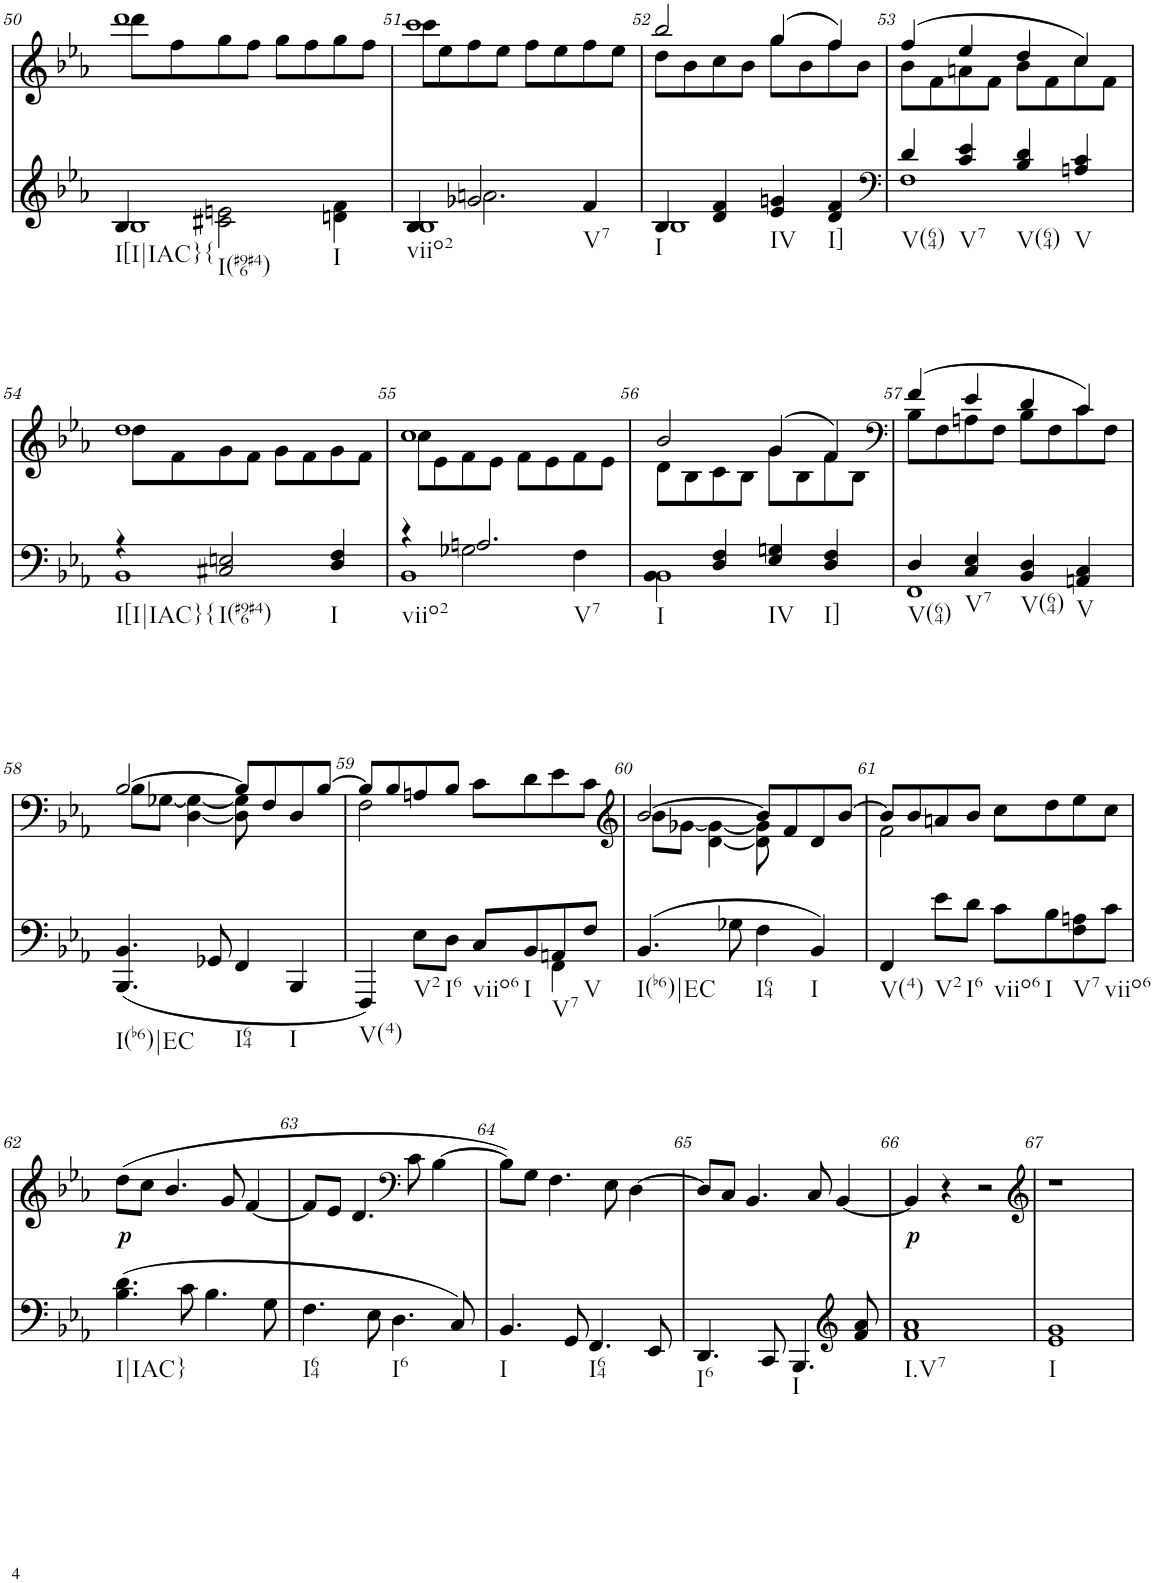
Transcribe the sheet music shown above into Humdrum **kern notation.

**kern	**kern	**text
*part2	*part1	*part1
*staff2	*staff1	*staff1
*I"piano	*I"piano	*
*I'Pno	*I'Pno	*
!!LO:PB:g=z
*clefG2	*clefG2	*
*k[b-e-a-]	*k[b-e-a-]	*
*E-:	*E-:	*
*M2/2	*M2/2	*
*met(c|)	*met(c|)	*
=50	=50	=50
*^	*^	*
!LO:TX:b:t=I[I|IAC}{	!	!	!	!
4B-/	1B-	1ddd	8ddd\L	.
.	.	.	8ff\	.
!LO:TX:b:t=I(#96#4)	!	!	!	!
2c#X\ 2en\	.	.	8gg\	.
.	.	.	8ff\J	.
.	.	.	8gg\L	.
.	.	.	8ff\	.
!LO:TX:b:t=I	!	!	!	!
4dn\ 4f\	.	.	8gg\	.
.	.	.	8ff\J	.
=51	=51	=51	=51	=51
*	*^	*	*	*
!LO:TX:b:t=viio2	!	!	!	!	!
4B-/	4ryy	1B-	1ccc	8ccc\L	.
.	.	.	.	8ee-\	.
2g-X/	2.an\	.	.	8ff\	.
.	.	.	.	8ee-\J	.
.	.	.	.	8ff\L	.
.	.	.	.	8ee-\	.
!LO:TX:b:t=V7	!	!	!	!	!
4f/	.	.	.	8ff\	.
.	.	.	.	8ee-\J	.
*	*v	*v	*	*	*
=52	=52	=52	=52	=52
!LO:TX:b:t=I	!	!	!	!
4B-/	1B-	2bb-/	8dd\L	.
.	.	.	8b-\	.
4d/ 4f/	.	.	8cc\	.
.	.	.	8b-\J	.
!LO:TX:b:t=IV	!	!	!	!
4e-/ 4gn/	.	(4gg/	8gg\L	.
.	.	.	8b-\	.
!LO:TX:b:t=I]	!	!	!	!
4d/ 4f/	.	4ff/)	8ff\	.
.	.	.	8b-\J	.
=53	=53	=53	=53	=53
*clefF4	*	*	*	*
!LO:TX:b:t=V(64)	!	!	!	!
4d/	1F	(4ff/	8b-\L	.
.	.	.	8f\	.
!LO:TX:b:t=V7	!	!	!	!
4c/ 4e-/	.	4ee-/	8an\	.
.	.	.	8f\J	.
!LO:TX:b:t=V(64)	!	!	!	!
4B-/ 4d/	.	4dd/	8b-\L	.
.	.	.	8f\	.
!LO:TX:b:t=V	!	!	!	!
4An/ 4c/	.	4cc/)	8cc\	.
.	.	.	8f\J	.
!!LO:LB:g=z	!!
=54	=54	=54	=54	=54
!LO:TX:b:t=I[I|IAC}{	!	!	!	!
4r	1BB-	1dd	8dd\L	.
.	.	.	8f\	.
!LO:TX:b:t=I(#96#4)	!	!	!	!
2C#X/ 2En/	.	.	8g\	.
.	.	.	8f\J	.
.	.	.	8g\L	.
.	.	.	8f\	.
!LO:TX:b:t=I	!	!	!	!
4D/ 4F/	.	.	8g\	.
.	.	.	8f\J	.
=55	=55	=55	=55	=55
*	*^	*	*	*
!LO:TX:b:t=viio2	!	!	!	!	!
4r	4ryy	1BB-	1cc	8cc\L	.
.	.	.	.	8e-\	.
!LO:TX:b:t=V7	!	!	!	!	!
2.An/	2G-X\	.	.	8f\	.
.	.	.	.	8e-\J	.
.	.	.	.	8f\L	.
.	.	.	.	8e-\	.
.	4F\	.	.	8f\	.
.	.	.	.	8e-\J	.
*	*v	*v	*	*	*
=56	=56	=56	=56	=56
!LO:TX:b:t=I	!	!	!	!
4BB-\	1BB-	2b-/	8d\L	.
.	.	.	8B-\	.
4D/ 4F/	.	.	8c\	.
.	.	.	8B-\J	.
!LO:TX:b:t=IV	!	!	!	!
4E-/ 4Gn/	.	(4g/	8g\L	.
.	.	.	8B-\	.
!LO:TX:b:t=I]	!	!	!	!
4D/ 4F/	.	4f/)	8f\	.
.	.	.	8B-\J	.
=57	=57	=57	=57	=57
*	*	*clefF4	*	*
!LO:TX:b:t=V(64)	!	!	!	!
4D/	1FF	(4f/	8B-\L	.
.	.	.	8F\	.
!LO:TX:b:t=V7	!	!	!	!
4C/ 4E-/	.	4e-/	8An\	.
.	.	.	8F\J	.
!LO:TX:b:t=V(64)	!	!	!	!
4BB-/ 4D/	.	4d/	8B-\L	.
.	.	.	8F\	.
!LO:TX:b:t=V	!	!	!	!
4AAn/ 4C/	.	4c/)	8c\	.
.	.	.	8F\J	.
*v	*v	*	*	*
!!LO:LB:g=z	!!
=58	=58	=58	=58
!LO:TX:b:t=I(b6)|EC	!	!	!
(4.BBB-/ 4.BB-/	[2B-/	8B-\L	.
.	.	[8G-X\J	.
.	.	[4D\ 4G-\_	.
8GG-X/	.	.	.
!LO:TX:b:t=I64	!	!	!
4FF/	8B-/L]	8D\] 8G-\]	.
.	8F/	4.ryy	.
!LO:TX:b:t=I	!	!	!
4BBB-/	8D/	.	.
.	[8B-/J	.	.
=59	=59	=59	=59
*^	*	*	*
!LO:TX:b:t=V(4)	!	!	!	!
4ryy	4FFF/)	8B-/L]	2F\	.
.	.	8B-/	.	.
!LO:TX:b:t=V2	!	!	!	!
8E-\L	4ryy	8An/	.	.
!LO:TX:b:t=I6	!	!	!	!
8D\J	.	8B-/J	.	.
!LO:TX:b:t=viio6	!	!	!	!
8C/L	4ryy	8c\L	2ryy	.
!LO:TX:b:t=I	!	!	!	!
8BB-/	.	8d\	.	.
!LO:TX:b:t=V7	!	!	!	!
8AAn/	4FF\	8e-\	.	.
!LO:TX:b:t=V	!	!	!	!
8F/J	.	8c\J	.	.
*v	*v	*	*	*
=60	=60	=60	=60
*	*clefG2	*	*
!LO:TX:b:t=I(b6)|EC	!	!	!
(4.BB-/	[2b-/	8b-\L	.
.	.	[8g-X\J	.
.	.	[4d\ 4g-\_	.
8G-X\	.	.	.
!LO:TX:b:t=I64	!	!	!
4F\	8b-/L]	8d\] 8g-\]	.
.	8f/	4.ryy	.
!LO:TX:b:t=I	!	!	!
4BB-/)	8d/	.	.
.	[8b-/J	.	.
=61	=61	=61	=61
!LO:TX:b:t=V(4)	!	!	!
4FF/	2f\	8b-/L]	.
.	.	8b-/	.
!LO:TX:b:t=V2	!	!	!
8e-\L	.	8an/	.
!LO:TX:b:t=I6	!	!	!
8d\J	.	8b-/J	.
!LO:TX:b:t=viio6	!	!	!
8c\L	8cc\L	2ryy	.
!LO:TX:b:t=I	!	!	!
8B-\	8dd\	.	.
!LO:TX:b:t=V7	!	!	!
8F\ 8An\	8ee-\	.	.
!LO:TX:b:t=viio6	!	!	!
8c\J	8cc\J	.	.
*	*v	*v	*
!!LO:LB:g=z
=62	=62	=62
!LO:TX:b:t=I|IAC}	!	!
!	!	!LO:LY:b
(4.B-\ 4.d\	(8dd\L	.
.	8cc\J	.
.	4.b-/	.
8c\	.	.
4.B-\	.	.
.	8g/	.
.	[4f/	.
8G\	.	.
=63	=63	=63
!LO:TX:b:t=I64	!	!
4.F\	8f/L]	.
.	8e-/J	.
.	4.d/	.
8E-\	.	.
!LO:TX:b:t=I6	!	!
4.D\	.	.
*	*clefF4	*
.	8c\	.
.	[4B-\	.
8C/)	.	.
=64	=64	=64
!LO:TX:b:t=I	!	!
4.BB-/	8B-\L])	.
.	8G\J	.
.	4.F\	.
8GG/	.	.
!LO:TX:b:t=I64	!	!
4.FF/	.	.
.	8E-\	.
.	[4D\	.
8EE-/	.	.
=65	=65	=65
!LO:TX:b:t=I6	!	!
4.DD/	8D/L]	.
.	8C/J	.
.	4.BB-/	.
8CC/	.	.
!LO:TX:b:t=I	!	!
4.BBB-/	.	.
.	8C/	.
.	[4BB-/	.
*clefG2	*	*
8f/ 8a-/	.	.
=66	=66	=66
!LO:TX:b:t=I.V7	!	!
!	!	!LO:LY:b
1f 1a-	4BB-/]	.
.	4r	.
.	2r	.
=67	=67	=67
*	*clefG2	*
!LO:TX:b:t=I	!	!
1e- 1g	1r	.
=	=	=
*-	*-	*-
